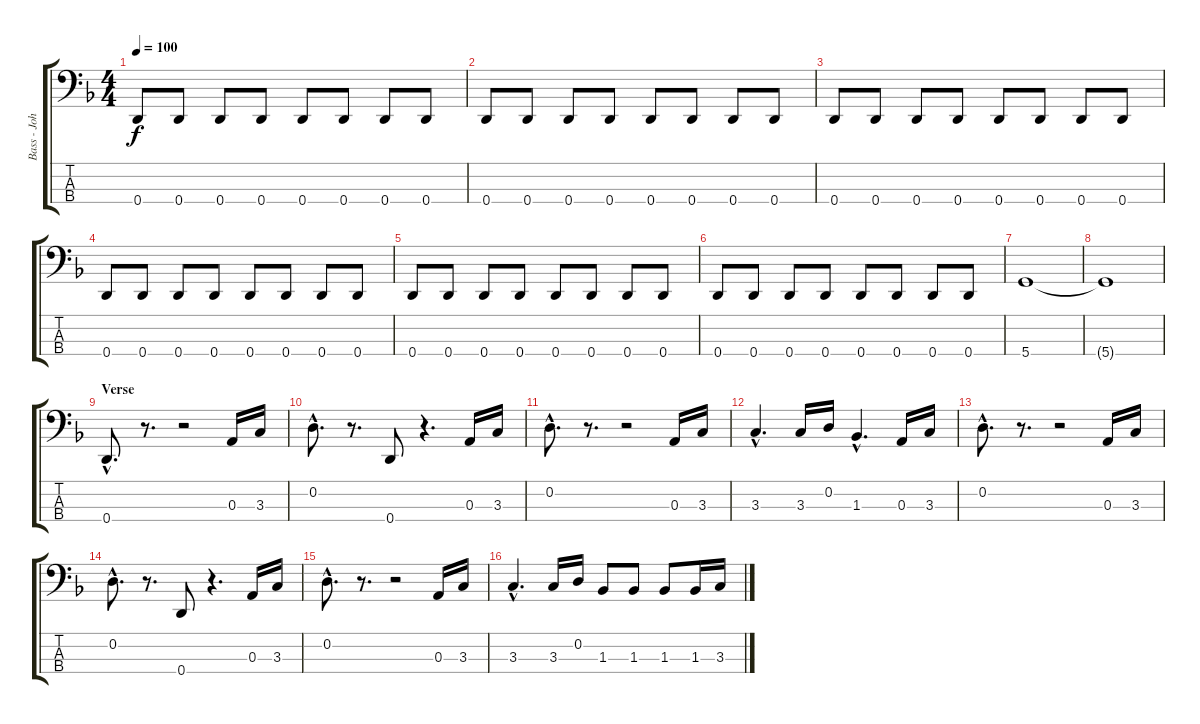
\track ("Bass - John Middleton" "Bass - Joh") {instrument electricbasspick}
\staff {score tabs}
\tuning (G2 D2 A1 D1) {hide}
\ts (4 4)
\tempo 100
\clef f4
\ks f
0.4.8{dy f} 0.4.8 0.4.8 0.4.8 0.4.8 0.4.8 0.4.8 0.4.8 |
0.4.8 0.4.8 0.4.8 0.4.8 0.4.8 0.4.8 0.4.8 0.4.8 |
0.4.8 0.4.8 0.4.8 0.4.8 0.4.8 0.4.8 0.4.8 0.4.8 |
0.4.8 0.4.8 0.4.8 0.4.8 0.4.8 0.4.8 0.4.8 0.4.8 |
0.4.8 0.4.8 0.4.8 0.4.8 0.4.8 0.4.8 0.4.8 0.4.8 |
0.4.8 0.4.8 0.4.8 0.4.8 0.4.8 0.4.8 0.4.8 0.4.8 |
5.4.1 |
5.4{t}.1 |
\section ("" "Verse")
0.4{hac}.8{d} r.8{d} r.2 0.3.16 3.3.16 |
0.2{hac}.8{d} r.8{d} 0.4.8 r.4{d} 0.3.16 3.3.16 |
0.2{hac}.8{d} r.8{d} r.2 0.3.16 3.3.16 |
3.3{hac}.4{d} 3.3.16 0.2.16 1.3{hac}.4{d} 0.3.16 3.3.16 |
0.2{hac}.8{d} r.8{d} r.2 0.3.16 3.3.16 |
0.2{hac}.8{d} r.8{d} 0.4.8 r.4{d} 0.3.16 3.3.16 |
0.2{hac}.8{d} r.8{d} r.2 0.3.16 3.3.16 |
3.3{hac}.4{d} 3.3.16 0.2.16 1.3.8 1.3.8 1.3.8 1.3.16 3.3.16
